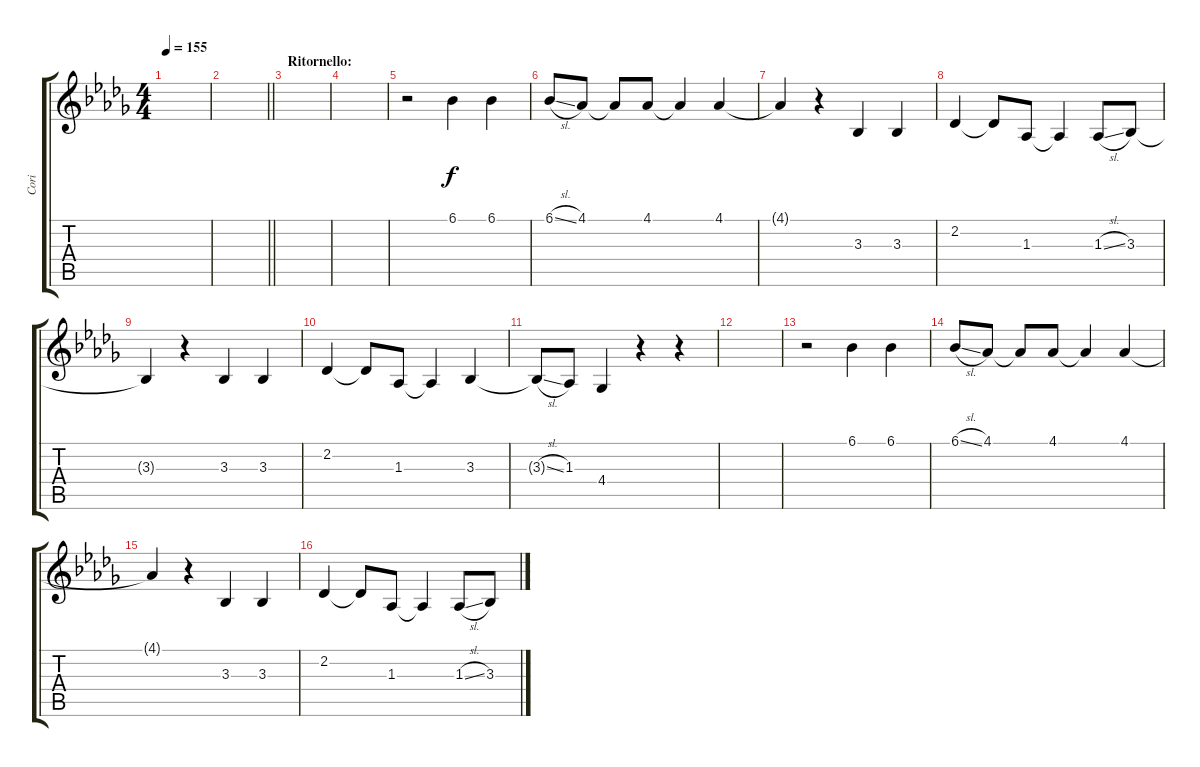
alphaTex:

\track ("Cori" "Cori") {instrument clarinet}
\staff {score tabs}
\tuning (E4 B3 G3 D3 A2 E2) {hide}
\ts (4 4)
\tempo 155
\clef g2
\ks bbminor
|
\barLineRight lightlight
|
\section ("" "Ritornello:")
|
|
r.2 6.1.4 6.1.4 |
6.1{sl}.8 4.1.8 4.1{t}.8 4.1.8 4.1{t}.4 4.1.4 |
4.1{t}.4 r.4 3.3.4 3.3.4 |
2.2.4 2.2{t}.8 1.3.8 1.3{t}.4 1.3{sl}.8 3.3.8 |
3.3{t}.4 r.4 3.3.4 3.3.4 |
2.2.4 2.2{t}.8 1.3.8 1.3{t}.4 3.3.4 |
3.3{sl t}.8 1.3.8 4.4.4 r.4 r.4 |
|
r.2 6.1.4 6.1.4 |
6.1{sl}.8 4.1.8 4.1{t}.8 4.1.8 4.1{t}.4 4.1.4 |
4.1{t}.4 r.4 3.3.4 3.3.4 |
2.2.4 2.2{t}.8 1.3.8 1.3{t}.4 1.3{sl}.8 3.3.8
